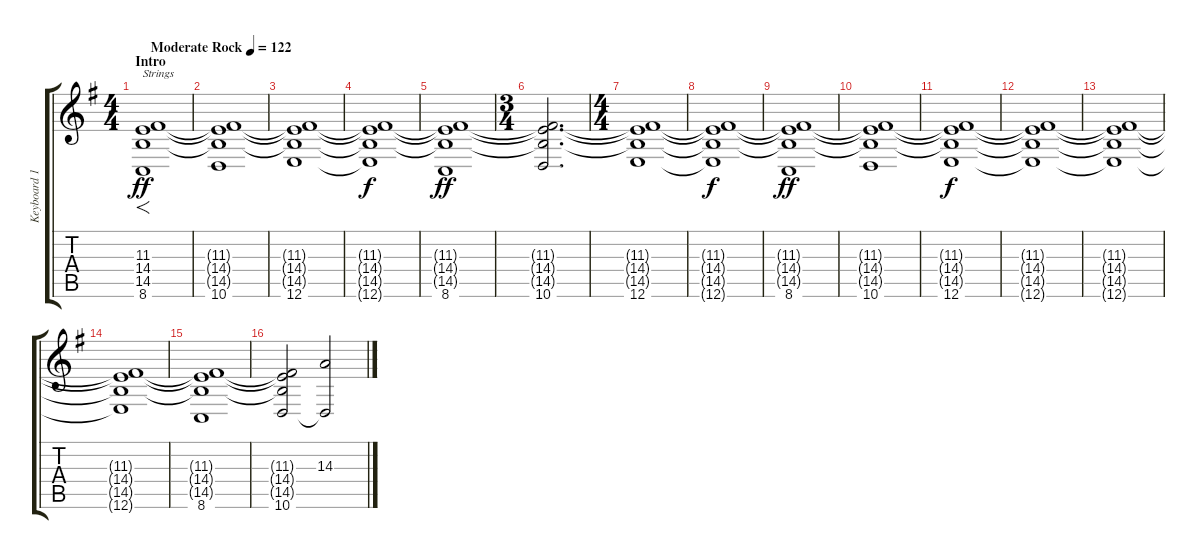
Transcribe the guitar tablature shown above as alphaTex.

\track ("Keyboard 1" "Keyboard 1") {instrument stringensemble1}
\staff {score tabs}
\tuning (E4 B3 G3 D3 A2 E2) {hide}
\ts (4 4)
\section ("" "Intro")
\tempo (122 "Moderate Rock")
\clef g2
\ks eminor
(11.3 14.4 14.5 8.6).1{f txt "Strings" dy ff instrument stringensemble1} |
(11.3{t} 14.4{t} 14.5{t} 10.6).1 |
(11.3{t} 14.4{t} 14.5{t} 12.6).1 |
(11.3{t} 14.4{t} 14.5{t} 12.6{t}).1{dy f} |
(11.3{t} 14.4{t} 14.5{t} 8.6).1{dy ff} |
\ts (3 4)
(11.3{t} 14.4{t} 14.5{t} 10.6).2{d} |
\ts (4 4)
(11.3{t} 14.4{t} 14.5{t} 12.6).1 |
(11.3{t} 14.4{t} 14.5{t} 12.6{t}).1{dy f} |
(11.3{t} 14.4{t} 14.5{t} 8.6).1{dy ff} |
(11.3{t} 14.4{t} 14.5{t} 10.6).1 |
(11.3{t} 14.4{t} 14.5{t} 12.6).1{dy f} |
(11.3{t} 14.4{t} 14.5{t} 12.6{t}).1 |
(11.3{t} 14.4{t} 14.5{t} 12.6{t}).1 |
(11.3{t} 14.4{t} 14.5{t} 12.6{t}).1 |
(11.3{t} 14.4{t} 14.5{t} 8.6).1 |
(11.3{t} 14.4{t} 14.5{t} 10.6).2 (14.3 10.6{t}).2
